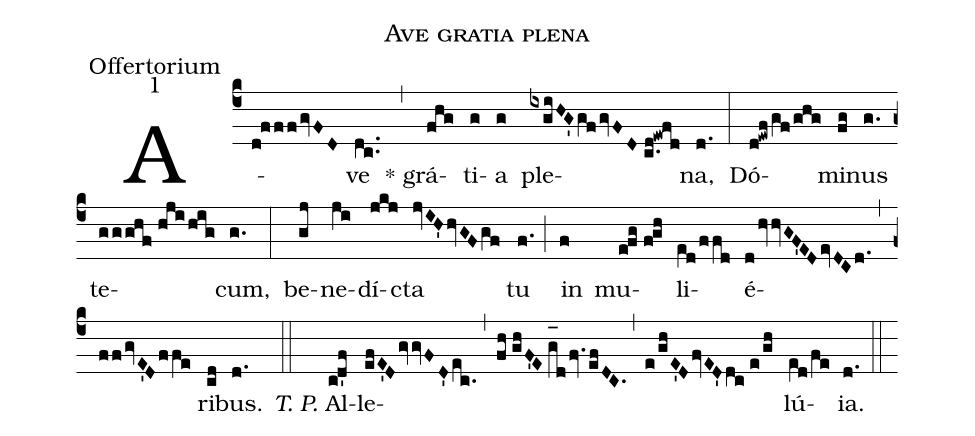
name:Ave gratia plena;
office-part:Offertorium;
mode:1;
%%
(c4) A(d!fffgvFD)ve(dc..) (,) * grá(fhg)ti(g)a(g) ple(ixgiHG'gfgvFD//c.d!ewfd)na,(d.) (:) Dó(d!ewf/gf/ghg)mi(fg)nus(g.) te(ggghf//hjihig)cum,(g.) (:) be(gj)ne(ji)dí(jkj)cta(jvIH'hvGFgf) tu(f.) (;) in(f) mu(efg//fgh)li(e[ll:1]d/ffd)é(dhvvGF'EDevDCd.)(,)(ffgvE'Dffe)ri(cd)bus.(d.) (::) <i>T. P.</i> Al(cd'f)le(efE'DgvvFD'ec.)(,)(fh//ghF'E//g_[oh:h]dfv.efDC.)(,)(e/ghE'DfvED'dc//e/gh)lú(e[ll:1]d/fe){ia}.(d.) (::)
